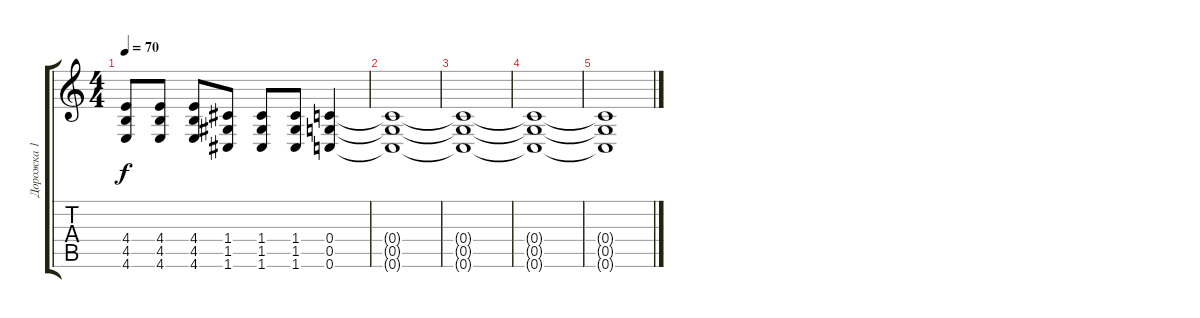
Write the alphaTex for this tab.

\track ("Дорожка 1" "Дорожка 1") {instrument overdrivenguitar}
\staff {score tabs}
\tuning (D4 A3 F3 C3 G2 C2) {hide}
\ts (4 4)
\tempo 70
\clef g2
\ks c
(4.4 4.5 4.6).8{dy f} (4.4 4.5 4.6).8 (4.4 4.5 4.6).8 (1.4 1.5 1.6).8 (1.4 1.5 1.6).8 (1.4 1.5 1.6).8 (0.4 0.5 0.6).4 |
(0.4{t} 0.5{t} 0.6{t}).1 |
(0.4{t} 0.5{t} 0.6{t}).1 |
(0.4{t} 0.5{t} 0.6{t}).1 |
(0.4{t} 0.5{t} 0.6{t}).1
